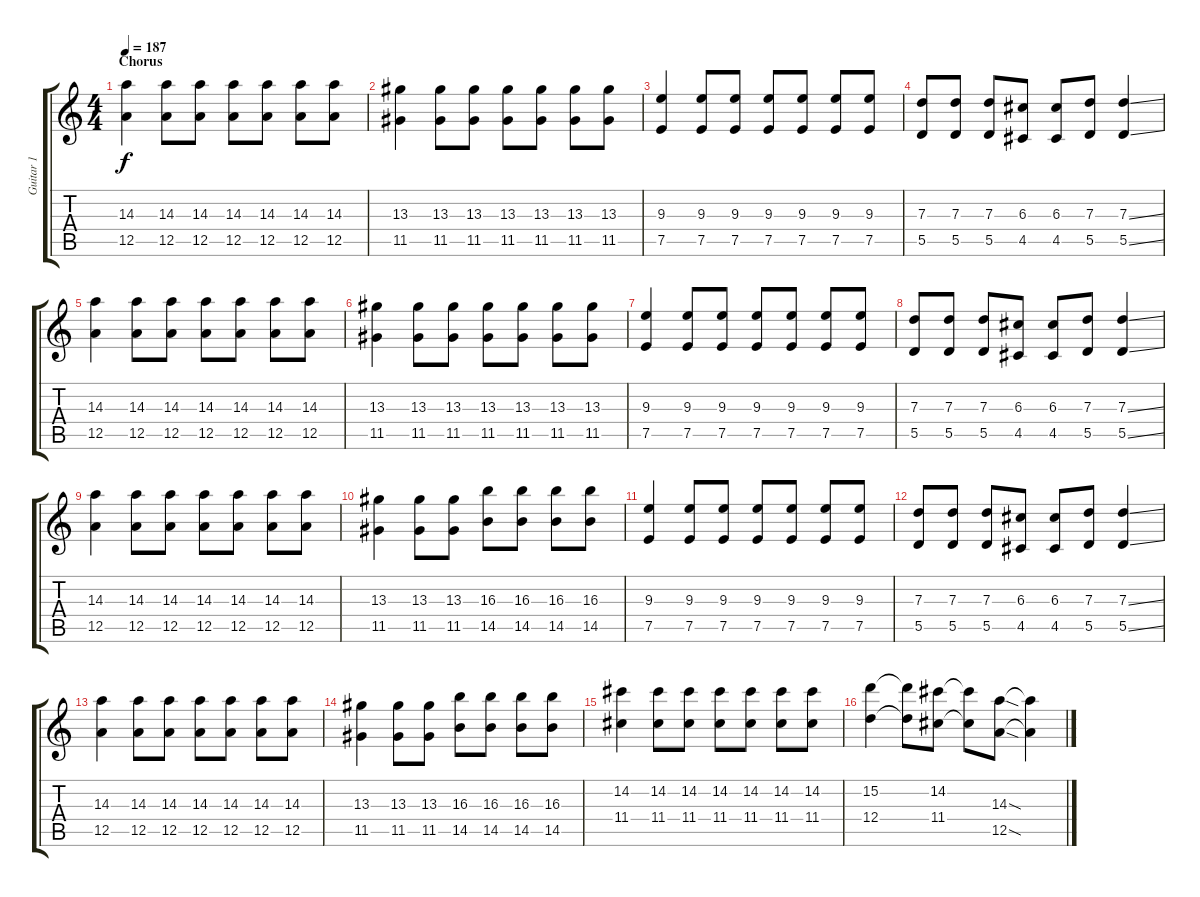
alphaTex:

\track ("Guitar 1" "Guitar 1") {instrument overdrivenguitar}
\staff {score tabs}
\tuning (E4 B3 G3 D3 A2 E2) {hide}
\ts (4 4)
\section ("" "Chorus")
\tempo 187
\clef g2
\ks c
(14.3 12.5).4{dy f} (14.3 12.5).8 (14.3 12.5).8 (14.3 12.5).8 (14.3 12.5).8 (14.3 12.5).8 (14.3 12.5).8 |
(13.3 11.5).4 (13.3 11.5).8 (13.3 11.5).8 (13.3 11.5).8 (13.3 11.5).8 (13.3 11.5).8 (13.3 11.5).8 |
(9.3 7.5).4 (9.3 7.5).8 (9.3 7.5).8 (9.3 7.5).8 (9.3 7.5).8 (9.3 7.5).8 (9.3 7.5).8 |
(7.3 5.5).8 (7.3 5.5).8 (7.3 5.5).8 (6.3 4.5).8 (6.3 4.5).8 (7.3 5.5).8 (7.3{ss} 5.5{ss}).4 |
(14.3 12.5).4 (14.3 12.5).8 (14.3 12.5).8 (14.3 12.5).8 (14.3 12.5).8 (14.3 12.5).8 (14.3 12.5).8 |
(13.3 11.5).4 (13.3 11.5).8 (13.3 11.5).8 (13.3 11.5).8 (13.3 11.5).8 (13.3 11.5).8 (13.3 11.5).8 |
(9.3 7.5).4 (9.3 7.5).8 (9.3 7.5).8 (9.3 7.5).8 (9.3 7.5).8 (9.3 7.5).8 (9.3 7.5).8 |
(7.3 5.5).8 (7.3 5.5).8 (7.3 5.5).8 (6.3 4.5).8 (6.3 4.5).8 (7.3 5.5).8 (7.3{ss} 5.5{ss}).4 |
(14.3 12.5).4 (14.3 12.5).8 (14.3 12.5).8 (14.3 12.5).8 (14.3 12.5).8 (14.3 12.5).8 (14.3 12.5).8 |
(13.3 11.5).4 (13.3 11.5).8 (13.3 11.5).8 (16.3 14.5).8 (16.3 14.5).8 (16.3 14.5).8 (16.3 14.5).8 |
(9.3 7.5).4 (9.3 7.5).8 (9.3 7.5).8 (9.3 7.5).8 (9.3 7.5).8 (9.3 7.5).8 (9.3 7.5).8 |
(7.3 5.5).8 (7.3 5.5).8 (7.3 5.5).8 (6.3 4.5).8 (6.3 4.5).8 (7.3 5.5).8 (7.3{ss} 5.5{ss}).4 |
(14.3 12.5).4 (14.3 12.5).8 (14.3 12.5).8 (14.3 12.5).8 (14.3 12.5).8 (14.3 12.5).8 (14.3 12.5).8 |
(13.3 11.5).4 (13.3 11.5).8 (13.3 11.5).8 (16.3 14.5).8 (16.3 14.5).8 (16.3 14.5).8 (16.3 14.5).8 |
(14.2 11.4).4 (14.2 11.4).8 (14.2 11.4).8 (14.2 11.4).8 (14.2 11.4).8 (14.2 11.4).8 (14.2 11.4).8 |
(15.2 12.4).4 (15.2{t} 12.4{t}).8 (14.2 11.4).8 (14.2{t} 11.4{t}).8 (14.3{sod} 12.5{sod}).8 (14.3{t} 12.5{t}).4
